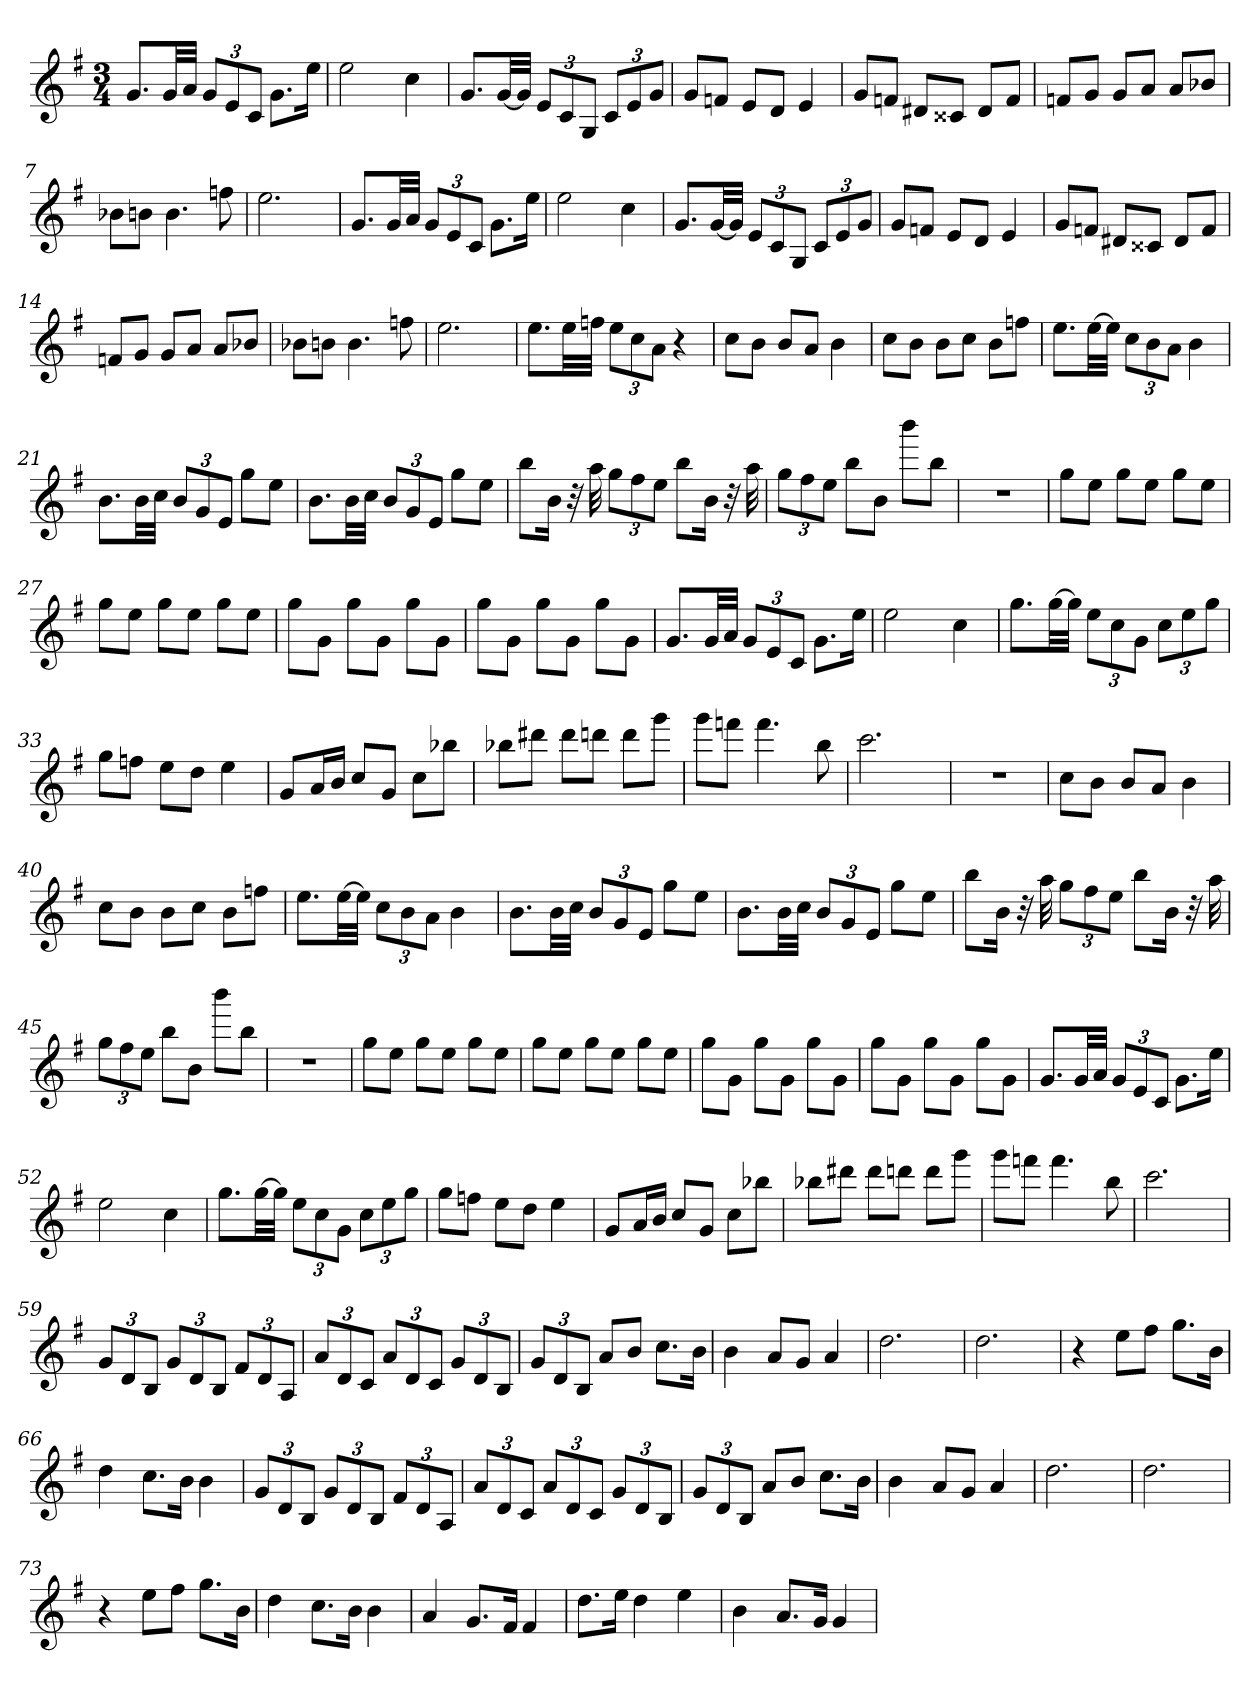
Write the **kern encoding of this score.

**kern
*part1
*staff1
*clefG2
*k[f#]
*G:
*M3/4
=1
8.g/L
32g/LL
32a/JJJ
12g/L
12e/
12c/J
8.g\L
16ee\Jk
=2
2ee
4cc
=3
8.g/L
[32g/LL
32g/JJJ]
12e/L
12c/
12G/J
12c/L
12e/
12g/J
=4
8g/L
8fn/J
8e/L
8d/J
4e
=5
8g/L
8fn/J
8d#X/L
8c##X/J
8d#/L
8f/J
=6
8fn/L
8g/J
8g/L
8a/J
8a/L
8b-X/J
=7
8b-X\L
8bn\J
4.b
8ffn
=8
2.ee
=9
8.g/L
32g/LL
32a/JJJ
12g/L
12e/
12c/J
8.g\L
16ee\Jk
=10
2ee
4cc
=11
8.g/L
[32g/LL
32g/JJJ]
12e/L
12c/
12G/J
12c/L
12e/
12g/J
=12
8g/L
8fn/J
8e/L
8d/J
4e
=13
8g/L
8fn/J
8d#X/L
8c##X/J
8d#/L
8f/J
=14
8fn/L
8g/J
8g/L
8a/J
8a/L
8b-X/J
=15
8b-X\L
8bn\J
4.b
8ffn
=16
2.ee
=17
8.ee\L
32ee\LL
32ffn\JJJ
12ee\L
12cc\
12a\J
4r
=18
8cc\L
8b\J
8b/L
8a/J
4b
=19
8cc\L
8b\J
8b\L
8cc\J
8b\L
8ffn\J
=20
8.ee\L
[32ee\LL
32ee\JJJ]
12cc\L
12b\
12a\J
4b
=21
8.b\L
32b\LL
32cc\JJJ
12b/L
12g/
12e/J
8gg\L
8ee\J
=22
8.b\L
32b\LL
32cc\JJJ
12b/L
12g/
12e/J
8gg\L
8ee\J
=23
8bb\L
16b\Jk
32r
32aa
12gg\L
12ff#\
12ee\J
8bb\L
16b\Jk
32r
32aa
=24
12gg\L
12ff#\
12ee\J
8bb\L
8b\J
8bbb\L
8bb\J
=25
2.r
=26
8gg\L
8ee\J
8gg\L
8ee\J
8gg\L
8ee\J
=27
8gg\L
8ee\J
8gg\L
8ee\J
8gg\L
8ee\J
=28
8gg\L
8g\J
8gg\L
8g\J
8gg\L
8g\J
=29
8gg\L
8g\J
8gg\L
8g\J
8gg\L
8g\J
=30
8.g/L
32g/LL
32a/JJJ
12g/L
12e/
12c/J
8.g\L
16ee\Jk
=31
2ee
4cc
=32
8.gg\L
[32gg\LL
32gg\JJJ]
12ee\L
12cc\
12g\J
12cc\L
12ee\
12gg\J
=33
8gg\L
8ffn\J
8ee\L
8dd\J
4ee
=34
8g/L
16a/L
16b/JJ
8cc/L
8g/J
8cc\L
8bb-X\J
=35
8bb-X\L
8ddd#X\J
8ddd#\L
8dddn\J
8ddd\L
8ggg\J
=36
8ggg\L
8fffn\J
4.fff
8bb
=37
2.ccc
=38
2.r
=39
8cc\L
8b\J
8b/L
8a/J
4b
=40
8cc\L
8b\J
8b\L
8cc\J
8b\L
8ffn\J
=41
8.ee\L
[32ee\LL
32ee\JJJ]
12cc\L
12b\
12a\J
4b
=42
8.b\L
32b\LL
32cc\JJJ
12b/L
12g/
12e/J
8gg\L
8ee\J
=43
8.b\L
32b\LL
32cc\JJJ
12b/L
12g/
12e/J
8gg\L
8ee\J
=44
8bb\L
16b\Jk
32r
32aa
12gg\L
12ff#\
12ee\J
8bb\L
16b\Jk
32r
32aa
=45
12gg\L
12ff#\
12ee\J
8bb\L
8b\J
8bbb\L
8bb\J
=46
2.r
=47
8gg\L
8ee\J
8gg\L
8ee\J
8gg\L
8ee\J
=48
8gg\L
8ee\J
8gg\L
8ee\J
8gg\L
8ee\J
=49
8gg\L
8g\J
8gg\L
8g\J
8gg\L
8g\J
=50
8gg\L
8g\J
8gg\L
8g\J
8gg\L
8g\J
=51
8.g/L
32g/LL
32a/JJJ
12g/L
12e/
12c/J
8.g\L
16ee\Jk
=52
2ee
4cc
=53
8.gg\L
[32gg\LL
32gg\JJJ]
12ee\L
12cc\
12g\J
12cc\L
12ee\
12gg\J
=54
8gg\L
8ffn\J
8ee\L
8dd\J
4ee
=55
8g/L
16a/L
16b/JJ
8cc/L
8g/J
8cc\L
8bb-X\J
=56
8bb-X\L
8ddd#X\J
8ddd#\L
8dddn\J
8ddd\L
8ggg\J
=57
8ggg\L
8fffn\J
4.fff
8bb
=58
2.ccc
=59
12g/L
12d/
12B/J
12g/L
12d/
12B/J
12f#/L
12d/
12A/J
=60
12a/L
12d/
12c/J
12a/L
12d/
12c/J
12g/L
12d/
12B/J
=61
12g/L
12d/
12B/J
8a/L
8b/J
8.cc\L
16b\Jk
=62
4b
8a/L
8g/J
4a
=63
2.dd
=64
2.dd
=65
4r
8ee\L
8ff#\J
8.gg\L
16b\Jk
=66
4dd
8.cc\L
16b\Jk
4b
=67
12g/L
12d/
12B/J
12g/L
12d/
12B/J
12f#/L
12d/
12A/J
=68
12a/L
12d/
12c/J
12a/L
12d/
12c/J
12g/L
12d/
12B/J
=69
12g/L
12d/
12B/J
8a/L
8b/J
8.cc\L
16b\Jk
=70
4b
8a/L
8g/J
4a
=71
2.dd
=72
2.dd
=73
4r
8ee\L
8ff#\J
8.gg\L
16b\Jk
=74
4dd
8.cc\L
16b\Jk
4b
=75
4a
8.g/L
16f#/Jk
4f#
=76
8.dd\L
16ee\Jk
4dd
4ee
=77
4b
8.a/L
16g/Jk
4g
=
*-
